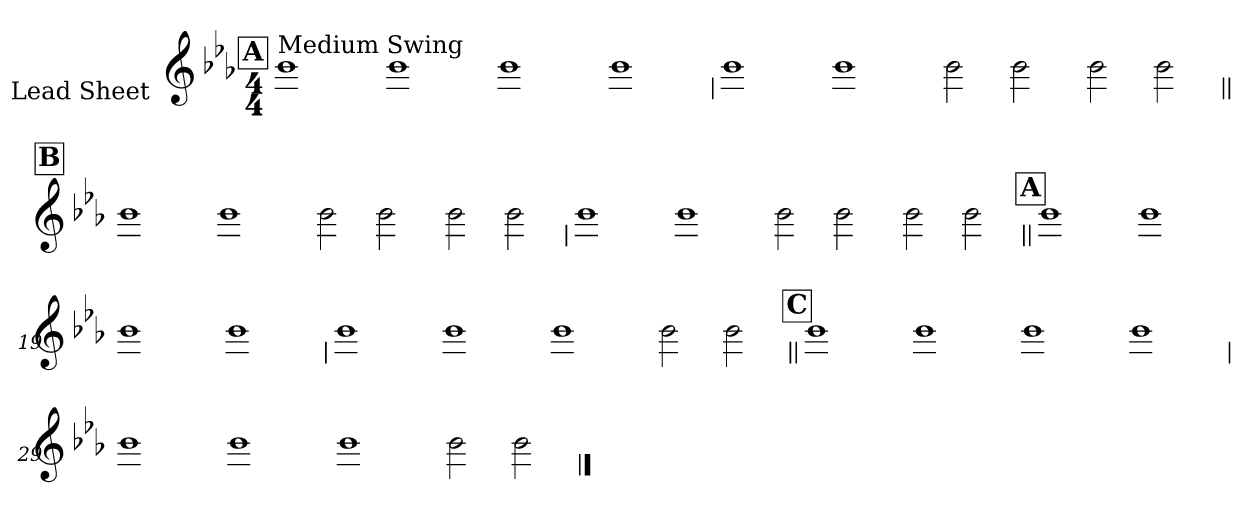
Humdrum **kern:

**kern
*part1
*staff1
*I"Lead Sheet
*stria0
*clefG2
*k[b-e-a-]
*E-:
*M4/4
!!LO:REH:place=s1:a:t=A
=1||
!LO:TX:a:t=Medium Swing
1b-
=2-
1b-
=3-
1b-
=4-
1b-
!!LO:LB:g=z
=5
1b-
=6-
1b-
=7-
2b-
2b-
=8-
2b-
2b-
!!LO:LB:g=z
!!LO:REH:place=s1:a:t=B
=9||
1b-
=10-
1b-
=11-
2b-
2b-
=12-
2b-
2b-
!!LO:LB:g=z
=13
1b-
=14-
1b-
=15-
2b-
2b-
=16-
2b-
2b-
!!LO:LB:g=z
!!LO:REH:place=s1:a:t=A
=17||
1b-
=18-
1b-
=19-
1b-
=20-
1b-
!!LO:LB:g=z
=21
1b-
=22-
1b-
=23-
1b-
=24-
2b-
2b-
!!LO:LB:g=z
!!LO:REH:place=s1:a:t=C
=25||
1b-
=26-
1b-
=27-
1b-
=28-
1b-
!!LO:LB:g=z
=29
1b-
=30-
1b-
=31-
1b-
=32-
2b-
2b-
==
*-
